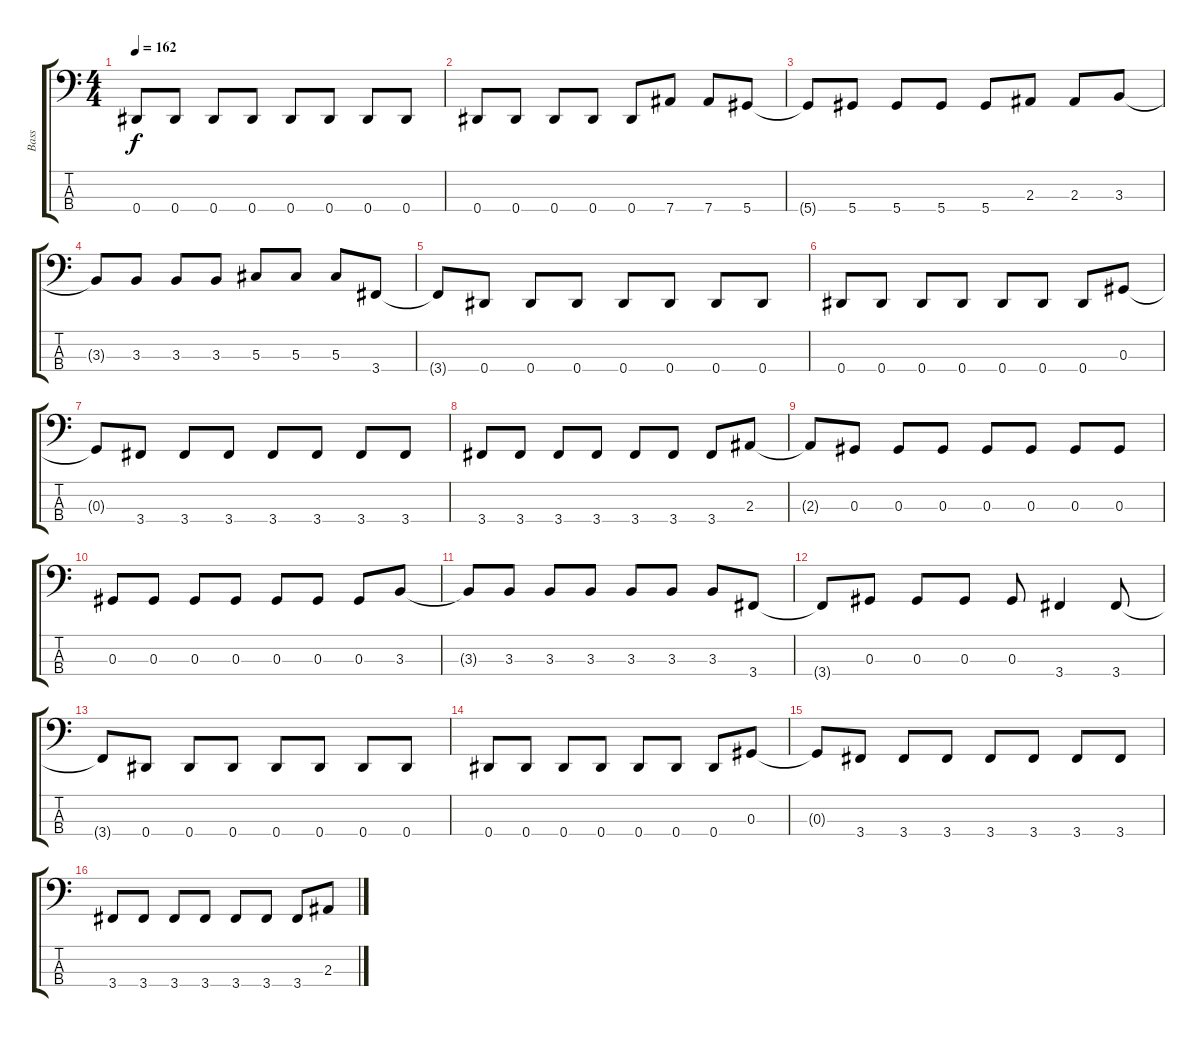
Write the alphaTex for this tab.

\track ("Bass" "Bass") {instrument electricbassfinger}
\staff {score tabs}
\tuning (Gb2 Db2 Ab1 Eb1) {hide}
\ts (4 4)
\tempo 162
\clef f4
\ks c
0.4{t}.8{dy f} 0.4.8 0.4.8 0.4.8 0.4.8 0.4.8 0.4.8 0.4.8 |
0.4.8 0.4.8 0.4.8 0.4.8 0.4.8 7.4.8 7.4.8 5.4.8 |
5.4{t}.8 5.4.8 5.4.8 5.4.8 5.4.8 2.3.8 2.3.8 3.3.8 |
3.3{t}.8 3.3.8 3.3.8 3.3.8 5.3.8 5.3.8 5.3.8 3.4.8 |
3.4{t}.8 0.4.8 0.4.8 0.4.8 0.4.8 0.4.8 0.4.8 0.4.8 |
0.4.8 0.4.8 0.4.8 0.4.8 0.4.8 0.4.8 0.4.8 0.3.8 |
0.3{t}.8 3.4.8 3.4.8 3.4.8 3.4.8 3.4.8 3.4.8 3.4.8 |
3.4.8 3.4.8 3.4.8 3.4.8 3.4.8 3.4.8 3.4.8 2.3.8 |
2.3{t}.8 0.3.8 0.3.8 0.3.8 0.3.8 0.3.8 0.3.8 0.3.8 |
0.3.8 0.3.8 0.3.8 0.3.8 0.3.8 0.3.8 0.3.8 3.3.8 |
3.3{t}.8 3.3.8 3.3.8 3.3.8 3.3.8 3.3.8 3.3.8 3.4.8 |
3.4{t}.8 0.3.8 0.3.8 0.3.8 0.3.8 3.4.4 3.4.8 |
3.4{t}.8 0.4.8 0.4.8 0.4.8 0.4.8 0.4.8 0.4.8 0.4.8 |
0.4.8 0.4.8 0.4.8 0.4.8 0.4.8 0.4.8 0.4.8 0.3.8 |
0.3{t}.8 3.4.8 3.4.8 3.4.8 3.4.8 3.4.8 3.4.8 3.4.8 |
3.4.8 3.4.8 3.4.8 3.4.8 3.4.8 3.4.8 3.4.8 2.3.8
